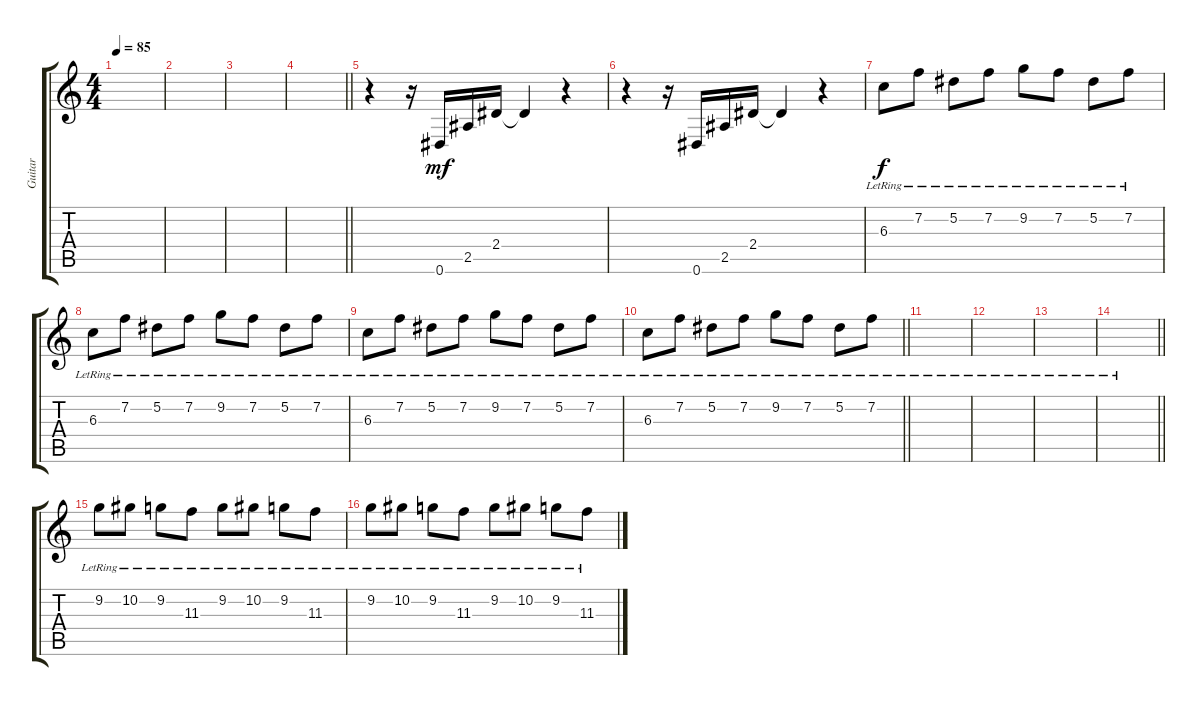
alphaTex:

\track ("Guitar" "Guitar") {instrument acousticguitarsteel}
\staff {score tabs}
\tuning (Eb4 Bb3 Gb3 Db3 Ab2 Eb2) {hide}
\ts (4 4)
\tempo 85
\clef g2
\ks c
|
|
|
\barLineRight lightlight
|
\section ("" "")
r.4 r.16 0.6.16{dy mf} 2.5.16 2.4.16 2.4{t}.4 r.4 |
r.4 r.16 0.6.16 2.5.16 2.4.16 2.4{t}.4 r.4 |
6.3{lr}.8{dy f} 7.2{lr}.8 5.2{lr}.8 7.2{lr}.8 9.2{lr}.8 7.2{lr}.8 5.2{lr}.8 7.2{lr}.8 |
6.3{lr}.8 7.2{lr}.8 5.2{lr}.8 7.2{lr}.8 9.2{lr}.8 7.2{lr}.8 5.2{lr}.8 7.2{lr}.8 |
6.3{lr}.8 7.2{lr}.8 5.2{lr}.8 7.2{lr}.8 9.2{lr}.8 7.2{lr}.8 5.2{lr}.8 7.2{lr}.8 |
\barLineRight lightlight
6.3{lr}.8 7.2{lr}.8 5.2{lr}.8 7.2{lr}.8 9.2{lr}.8 7.2{lr}.8 5.2{lr}.8 7.2{lr}.8 |
\section ("" "")
|
|
|
\barLineRight lightlight
|
\section ("" "")
9.2{lr}.8 10.2{lr}.8 9.2{lr}.8 11.3{lr}.8 9.2{lr}.8 10.2{lr}.8 9.2{lr}.8 11.3{lr}.8 |
9.2{lr}.8 10.2{lr}.8 9.2{lr}.8 11.3{lr}.8 9.2{lr}.8 10.2{lr}.8 9.2{lr}.8 11.3{lr}.8
